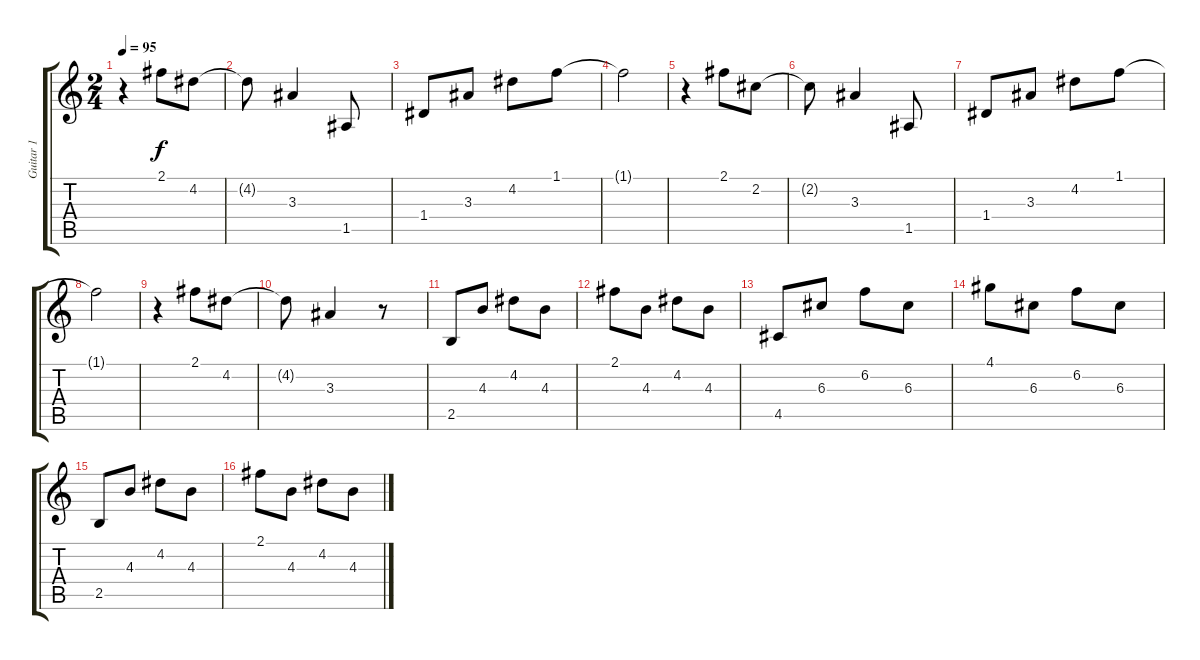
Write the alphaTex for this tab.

\track ("Guitar 1" "Guitar 1") {instrument electricguitarclean}
\staff {score tabs}
\tuning (E4 B3 G3 D3 A2 E2) {hide}
\ts (2 4)
\tempo 95
\clef g2
\ks c
r.4{dy f} 2.1.8 4.2.8 |
4.2{t}.8 3.3.4 1.5.8 |
1.4.8 3.3.8 4.2.8 1.1.8 |
1.1{t}.2 |
r.4 2.1.8 2.2.8 |
2.2{t}.8 3.3.4 1.5.8 |
1.4.8 3.3.8 4.2.8 1.1.8 |
1.1{t}.2 |
r.4 2.1.8 4.2.8 |
4.2{t}.8 3.3.4 r.8 |
2.5.8 4.3.8 4.2.8 4.3.8 |
2.1.8 4.3.8 4.2.8 4.3.8 |
4.5.8 6.3.8 6.2.8 6.3.8 |
4.1.8 6.3.8 6.2.8 6.3.8 |
2.5.8 4.3.8 4.2.8 4.3.8 |
2.1.8 4.3.8 4.2.8 4.3.8
